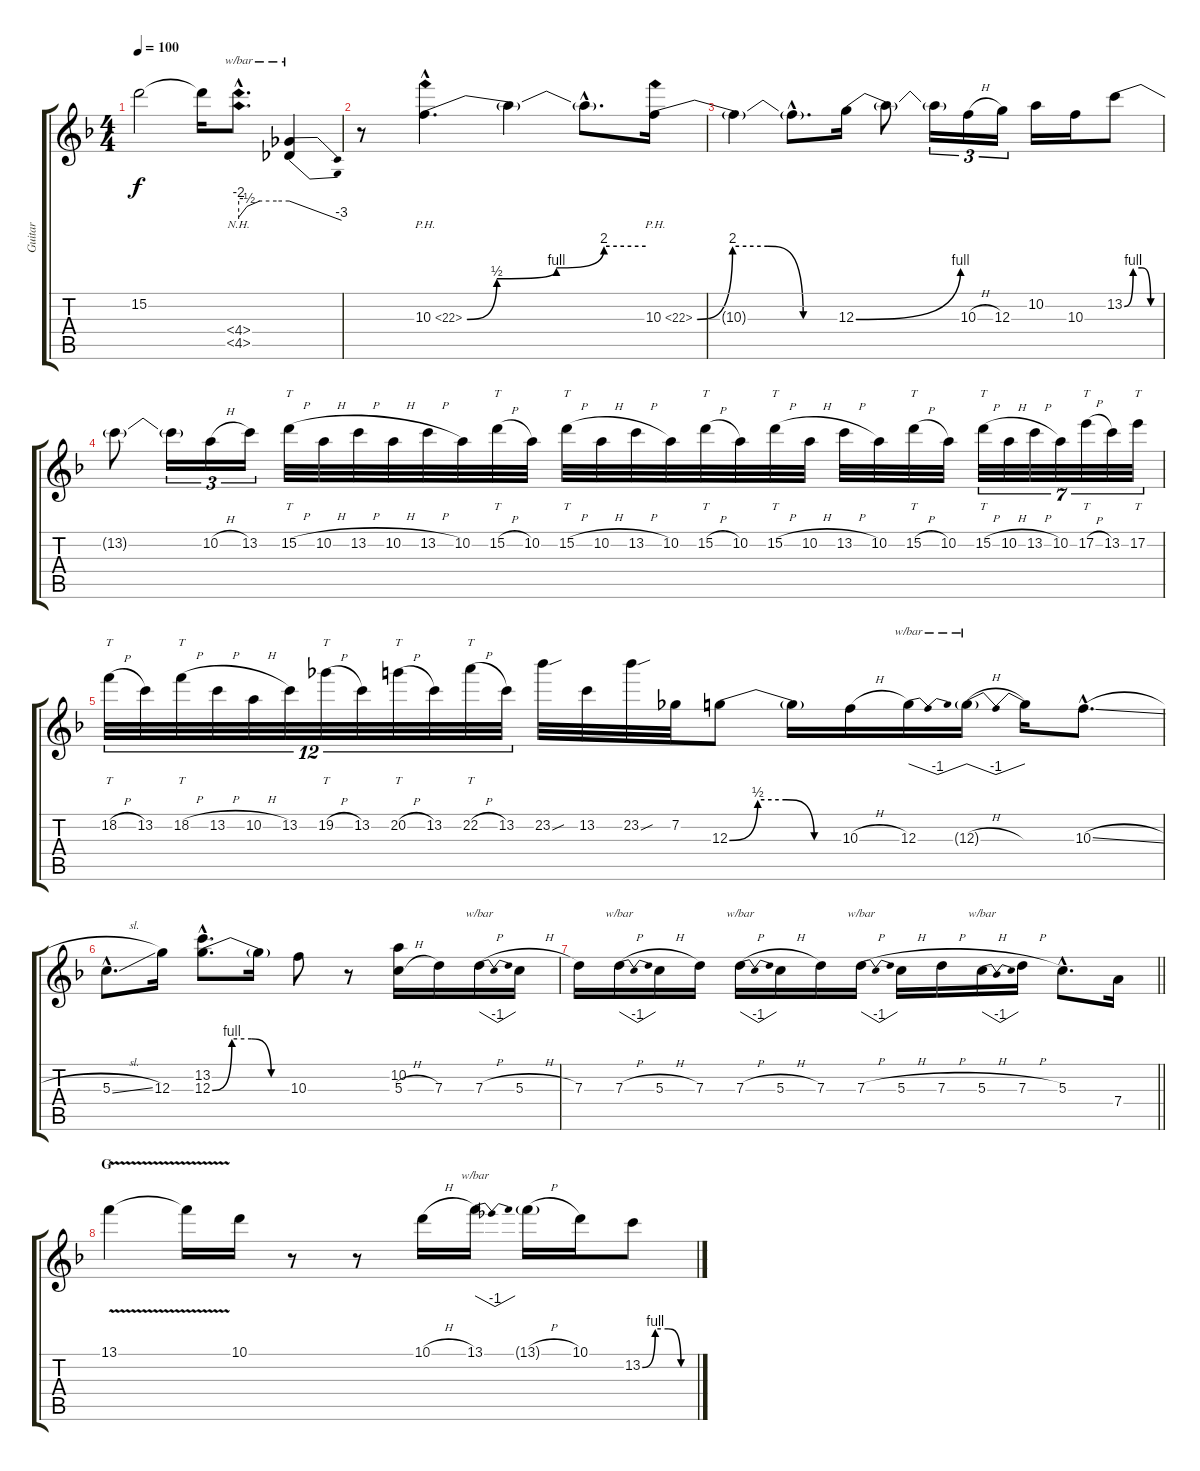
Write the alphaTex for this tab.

\track ("Guitar" "Guitar") {instrument distortionguitar}
\staff {score tabs}
\tuning (E4 B3 G3 D3 A2 E2) {hide}
\ts (4 4)
\tempo 100
\clef g2
\ks f
15.2{t}.2{dy f} 15.2{t}.16 (4.4{nh hac} 4.5{nh hac}).8{d tbe (custom default 0 -8 10 -2 25 0 45 0 60 0)} (4.4{t} 4.5{t}).4{tbe (dive default 0 0 60 -12)} |
r.8 10.3{be (custom 0 0 10 2 30 4 46 8 60 8) ph 12 hac}.4{d} 10.3{t}.4 10.3{hac t}.8{d} 10.3{be (custom 0 0 15 8 30 8 45 0 60 0) ph 12}.16 |
10.3{t}.4 10.3{hac t}.8{d} 12.3{be (bend 0 0 60 4)}.16 12.3{t}.8 12.3{t}.16{tu (3 2)} 10.3{h}.16{tu (3 2)} 12.3.16{tu (3 2)} 10.2.16 10.3.16 13.2{be (custom 0 0 15 4 30 4 45 0 60 0)}.8 |
13.2{t}.8 13.2{t}.16{tu (3 2)} 10.2{h}.16{tu (3 2)} 13.2.16{tu (3 2)} 15.2{h}.32{tt} 10.2{h}.32 13.2{h}.32 10.2{h}.32 13.2{h}.32 10.2.32 15.2{h}.32{tt} 10.2.32 15.2{h}.32{tt} 10.2{h}.32 13.2{h}.32 10.2.32 15.2{h}.32{tt} 10.2.32 15.2{h}.32{tt} 10.2{h}.32 13.2{h}.32 10.2.32 15.2{h}.32{tt} 10.2.32 15.2{h}.32{tt tu (7 4)} 10.2{h}.32{tu (7 4)} 13.2{h}.32{tu (7 4)} 10.2.32{tu (7 4)} 17.2{h}.32{tt tu (7 4)} 13.2.32{tu (7 4)} 17.2.32{tt tu (7 4)} |
18.2{h}.32{tt tu (12 8)} 13.2.32{tu (12 8)} 18.2{h}.32{tt tu (12 8)} 13.2{h}.32{tu (12 8)} 10.2{h}.32{tu (12 8)} 13.2.32{tu (12 8)} 19.2{h}.32{tt tu (12 8)} 13.2.32{tu (12 8)} 20.2{h}.32{tt tu (12 8)} 13.2.32{tu (12 8)} 22.2{h}.32{tt tu (12 8)} 13.2.32{tu (12 8)} 23.2{sou}.32 13.2.32 23.2{sou}.32 7.2.32 12.3{be (custom 0 0 15 2 30 2 45 0 60 0)}.8 12.3{t}.16 10.3{h}.16 12.3.16{tbe (dip default 0 0 30 -4 60 0)} 12.3{h g}.16{tbe (dip default 0 0 30 -4 60 0)} 12.3{t}.16 10.3{sl hac}.8{d} |
5.3{sl hac}.8{d} 12.3.16 (13.2{hac} 12.3{be (custom 0 0 15 4 30 4 45 0 60 0) hac}).8{d} 12.3{t}.16 10.3.8 r.8 (10.2 5.3{h}).16 7.3.16 7.3{h}.16{tbe (dip default 0 0 30 -4 60 0)} 5.3{h}.16 |
\barLineRight lightlight
7.3.16 7.3{h}.16{tbe (dip default 0 0 30 -4 60 0)} 5.3{h}.16 7.3.16 7.3{h}.16{tbe (dip default 0 0 30 -4 60 0)} 5.3{h}.16 7.3.16 7.3{h}.16{tbe (dip default 0 0 30 -4 60 0)} 5.3{h}.16 7.3{h}.16 5.3{h}.16{tbe (dip default 0 0 30 -4 60 0)} 7.3{h}.16 5.3{hac}.8{d} 7.4.16 |
\section ("" "G")
13.1{v}.4 13.1{t}.16 10.1.16 r.8 r.8 10.1{h}.16 13.1.16{tbe (dip default 0 0 30 -4 60 0)} 13.1{h g}.16 10.1.16 13.2{be (custom 0 0 15 4 30 4 45 0 60 0)}.8
